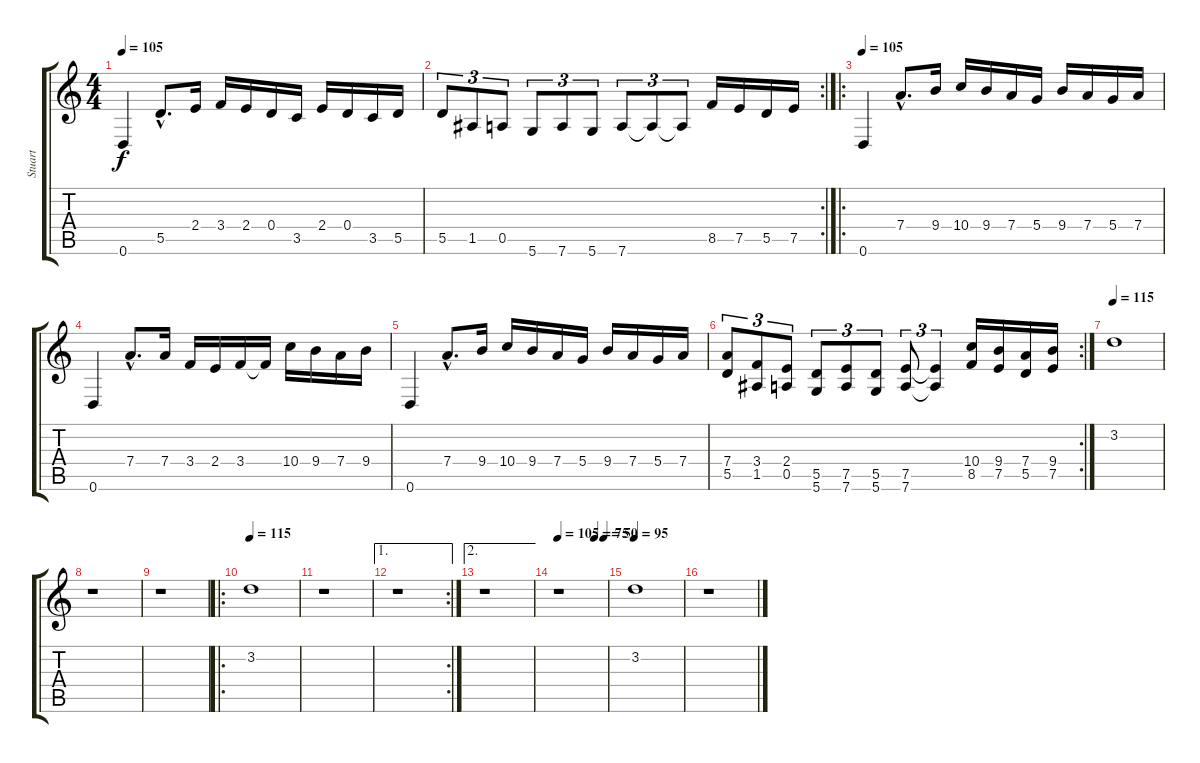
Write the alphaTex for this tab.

\track ("Stuart" "Stuart") {instrument distortionguitar}
\staff {score tabs}
\tuning (E4 B3 G3 D3 A2 D2) {hide}
\ts (4 4)
\tempo 105
\clef g2
\ks c
0.6.4{dy f} 5.5{hac}.8{d} 2.4.16 3.4.16 2.4.16 0.4.16 3.5.16 2.4.16 0.4.16 3.5.16 5.5.16 |
\rc 2
5.5.8{tu (3 2)} 1.5.8{tu (3 2)} 0.5.8{tu (3 2)} 5.6.8{tu (3 2)} 7.6.8{tu (3 2)} 5.6.8{tu (3 2)} 7.6.8{tu (3 2)} 7.6{t}.8{tu (3 2)} 7.6{t}.8{tu (3 2)} 8.5.16 7.5.16 5.5.16 7.5.16 |
\ro
\tempo 105
0.6.4 7.4{hac}.8{d} 9.4.16 10.4.16 9.4.16 7.4.16 5.4.16 9.4.16 7.4.16 5.4.16 7.4.16 |
0.6.4 7.4{hac}.8{d} 7.4.16 3.4.16 2.4.16 3.4.16 3.4{t}.16 10.4.16 9.4.16 7.4.16 9.4.16 |
0.6.4 7.4{hac}.8{d} 9.4.16 10.4.16 9.4.16 7.4.16 5.4.16 9.4.16 7.4.16 5.4.16 7.4.16 |
\rc 2
(7.4 5.5).8{tu (3 2)} (3.4 1.5).8{tu (3 2)} (2.4 0.5).8{tu (3 2)} (5.5 5.6).8{tu (3 2)} (7.5 7.6).8{tu (3 2)} (5.5 5.6).8{tu (3 2)} (7.5 7.6).8{tu (3 2)} (7.5{t} 7.6{t}).4{tu (3 2)} (10.4 8.5).16 (9.4 7.5).16 (7.4 5.5).16 (9.4 7.5).16 |
\tempo 115
3.2.1{volume 13 balance 11 instrument tubularbells} |
r.1 |
r.1 |
\ro
\tempo 115
3.2.1{volume 13 balance 11 instrument tubularbells} |
r.1 |
\ae 1
\rc 2
r.1 |
\ae 2
r.1 |
\tempo 105
\tempo (75 0.75)
\tempo (50 0.9375)
r.1 |
\tempo 95
3.2.1{instrument tubularbells} |
r.1
